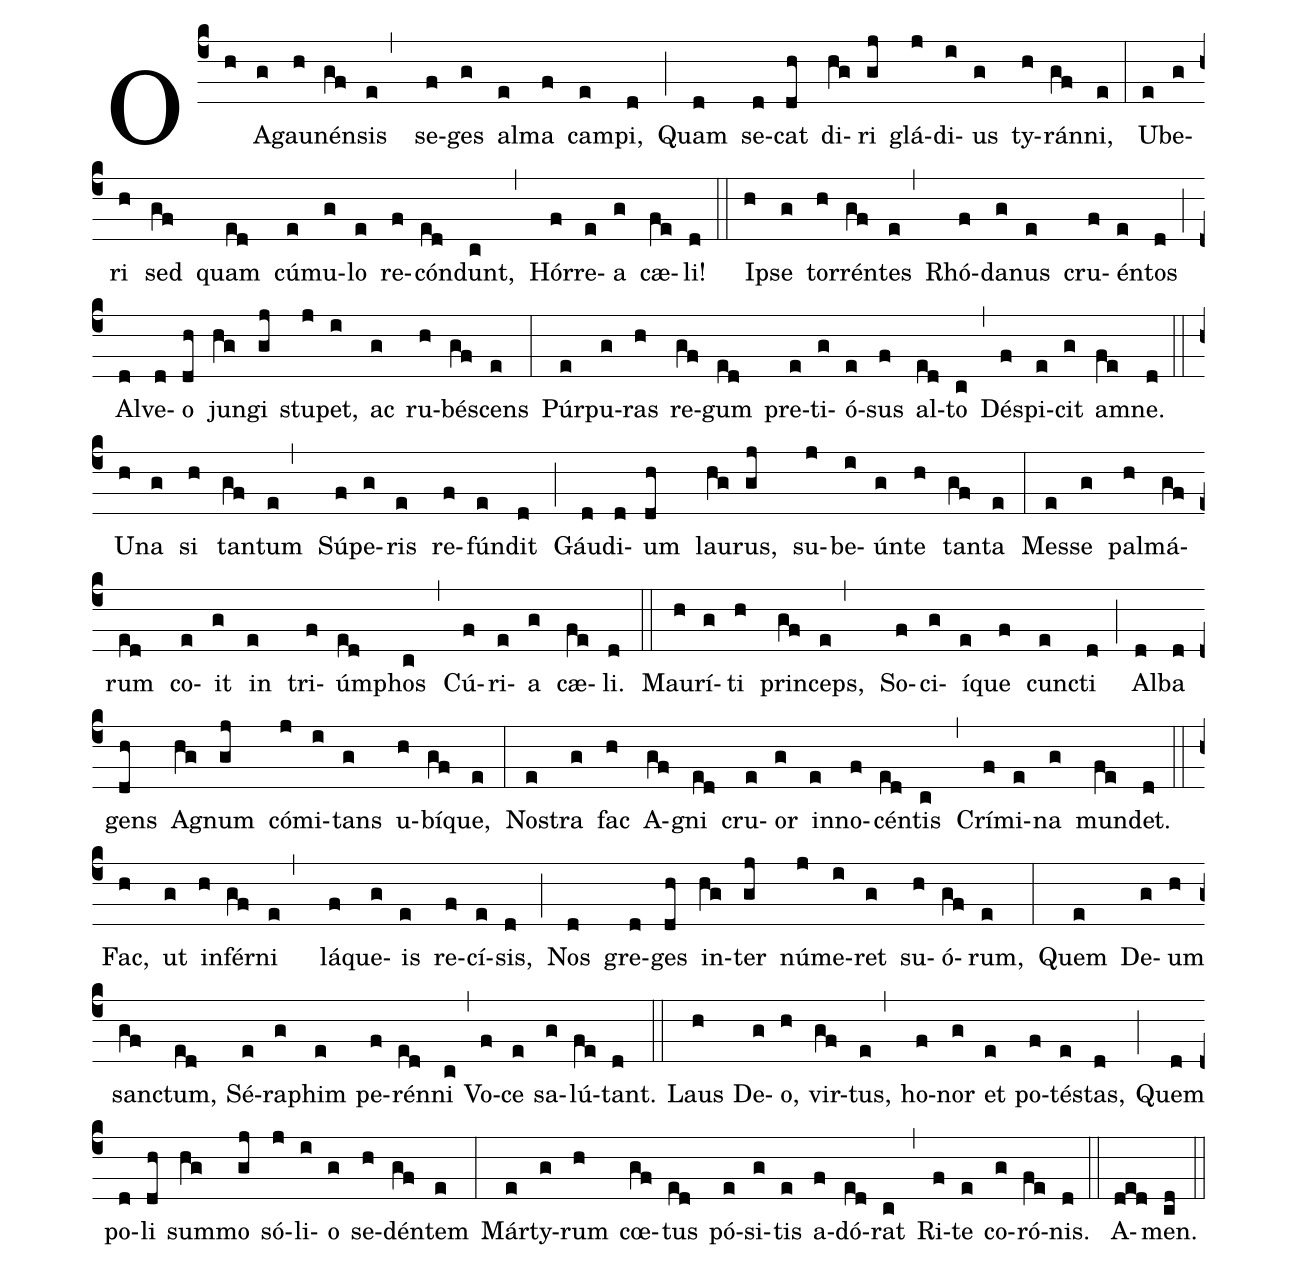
%%
(c4)
O(h) A(g)gau(h)nén(gf)sis(e,) se(f)ges(g) al(e)ma(f) cam(e)pi,(d) (;)
Quam(d) se(d)cat(dh) di(hg)ri(gj) glá(j)di(i)us(g) ty(h)rán(gf)ni,(e) (:)
U(e)be(g)ri(h) sed(gf) quam(ed) cú(e)mu(g)lo(e) re(f)cón(ed)dunt,(c) (,)
Hór(f)re(e)a(g) cæ(fe)li!(d) (::)

I(h)pse(g) tor(h)rén(gf)tes(e,) Rhó(f)da(g)nus(e) cru(f)én(e)tos(d) (;)
Al(d)ve(d)o(dh) jun(hg)gi(gj) stu(j)pet,(i) ac(g) ru(h)bé(gf)scens(e) (:)
Púr(e)pu(g)ras(h) re(gf)gum(ed) pre(e)ti(g)ó(e)sus(f) al(ed)to(c) (,)
Dé(f)spi(e)cit(g) am(fe)ne.(d) (::)

U(h)na(g) si(h) tan(gf)tum(e,) Sú(f)pe(g)ris(e) re(f)fún(e)dit(d) (;)
Gáu(d)di(d)um(dh) lau(hg)rus,(gj) su(j)be(i)ún(g)te(h) tan(gf)ta(e) (:)
Mes(e)se(g) pal(h)má(gf)rum(ed) co(e)it(g) in(e) tri(f)úm(ed)phos(c) (,)
Cú(f)ri(e)a(g) cæ(fe)li.(d) (::)

Mau(h)rí(g)ti(h) prin(gf)ceps,(e,) So(f)ci(g)í(e)que(f) cun(e)cti(d) (;)
Al(d)ba(d) gens(dh) A(hg)gnum(gj) có(j)mi(i)tans(g) u(h)bí(gf)que,(e) (:)
No(e)stra(g) fac(h) A(gf)gni(ed) cru(e)or(g) in(e)no(f)cén(ed)tis(c) (,)
Crí(f)mi(e)na(g) mun(fe)det.(d) (::)

Fac,(h) ut(g) in(h)fér(gf)ni(e,) lá(f)que(g)is(e) re(f)cí(e)sis,(d) (;)
Nos(d) gre(d)ges(dh) in(hg)ter(gj) nú(j)me(i)ret(g) su(h)ó(gf)rum,(e) (:)
Quem(e) De(g)um(h) san(gf)ctum,(ed) Sé(e)ra(g)phim(e) pe(f)rén(ed)ni(c) (,)
Vo(f)ce(e) sa(g)lú(fe)tant.(d) (::)

Laus(h) De(g)o,(h) vir(gf)tus,(e,) ho(f)nor(g) et(e) po(f)té(e)stas,(d) (;)
Quem(d) po(d)li(dh) sum(hg)mo(gj) só(j)li(i)o(g) se(h)dén(gf)tem(e) (:)
Már(e)ty(g)rum(h) cœ(gf)tus(ed) pó(e)si(g)tis(e) a(f)dó(ed)rat(c) (,)
Ri(f)te(e) co(g)ró(fe)nis.(d) (::)

A(ded)men.(cd) (::)
